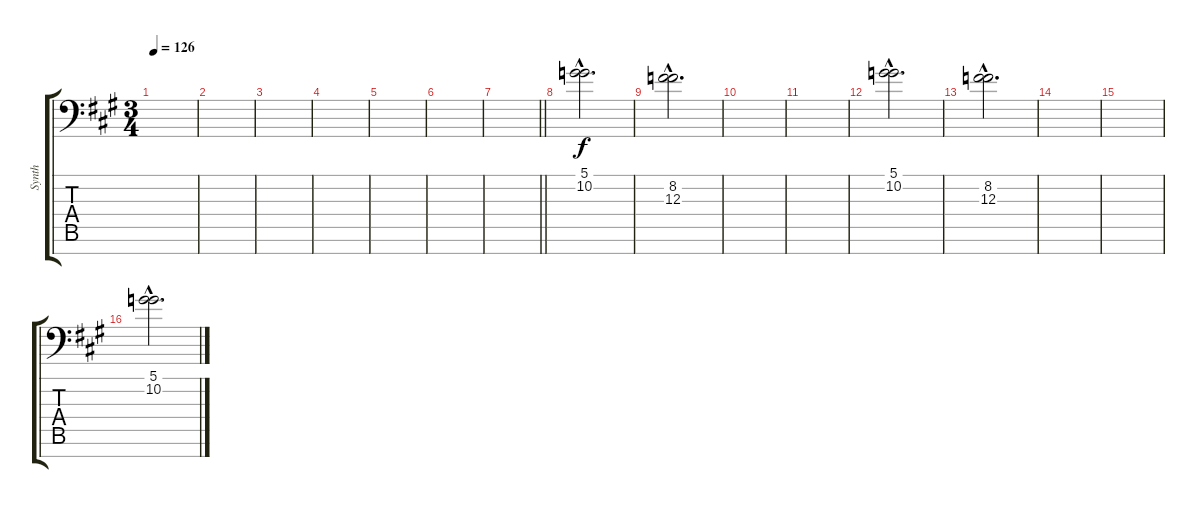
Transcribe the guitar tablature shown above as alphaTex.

\track ("Synth" "Synth") {instrument pad6metallic}
\staff {score tabs}
\tuning (D4 A3 F3 C3 G2 D2 G1) {hide}
\ts (3 4)
\tempo 126
\clef f4
\ks f#minor
|
|
|
|
|
|
\barLineRight lightlight
|
(5.1{hac} 10.2{hac}).2{d} |
(8.2{hac} 12.3{hac}).2{d} |
|
|
(5.1{hac} 10.2{hac}).2{d} |
(8.2{hac} 12.3{hac}).2{d} |
|
|
(5.1{hac} 10.2{hac}).2{d}
